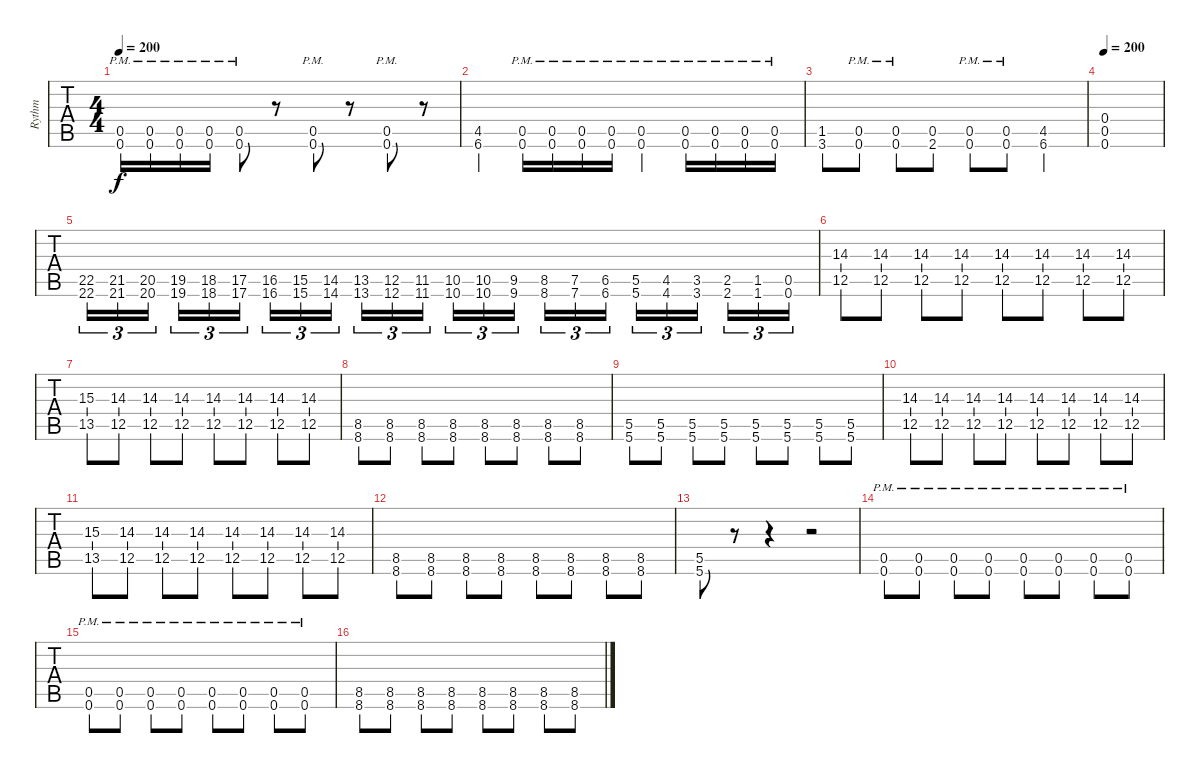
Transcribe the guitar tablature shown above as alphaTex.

\track ("Rythm" "Rythm") {instrument distortionguitar}
\staff {tabs}
\tuning (D4 A3 F3 C3 G2 C2) {hide}
\ts (4 4)
\tempo 200
\clef g2
\ks c
(0.5{pm} 0.6{pm}).16{dy f} (0.5{pm} 0.6{pm}).16 (0.5{pm} 0.6{pm}).16 (0.5{pm} 0.6{pm}).16 (0.5{pm} 0.6{pm}).8 r.8 (0.5{pm} 0.6{pm}).8 r.8 (0.5{pm} 0.6{pm}).8 r.8 |
(4.5 6.6).4 (0.5{pm} 0.6{pm}).16 (0.5{pm} 0.6{pm}).16 (0.5{pm} 0.6{pm}).16 (0.5{pm} 0.6{pm}).16 (0.5{pm} 0.6{pm}).4 (0.5{pm} 0.6{pm}).16 (0.5{pm} 0.6{pm}).16 (0.5{pm} 0.6{pm}).16 (0.5{pm} 0.6{pm}).16 |
(1.5 3.6).8 (0.5{pm} 0.6{pm}).8 (0.5{pm} 0.6{pm}).8 (0.5 2.6).8 (0.5{pm} 0.6{pm}).8 (0.5{pm} 0.6{pm}).8 (4.5 6.6).4 |
\tempo 200
(0.4 0.5 0.6).1 |
(22.5 22.6).16{tu (3 2) instrument guitarfretnoise} (21.5 21.6).16{tu (3 2)} (20.5 20.6).16{tu (3 2) beam splitsecondary} (19.5 19.6).16{tu (3 2)} (18.5 18.6).16{tu (3 2)} (17.5 17.6).16{tu (3 2)} (16.5 16.6).16{tu (3 2)} (15.5 15.6).16{tu (3 2)} (14.5 14.6).16{tu (3 2) beam splitsecondary} (13.5 13.6).16{tu (3 2)} (12.5 12.6).16{tu (3 2)} (11.5 11.6).16{tu (3 2)} (10.5 10.6).16{tu (3 2)} (10.5 10.6).16{tu (3 2)} (9.5 9.6).16{tu (3 2) beam splitsecondary} (8.5 8.6).16{tu (3 2)} (7.5 7.6).16{tu (3 2)} (6.5 6.6).16{tu (3 2)} (5.5 5.6).16{tu (3 2)} (4.5 4.6).16{tu (3 2)} (3.5 3.6).16{tu (3 2) beam splitsecondary} (2.5 2.6).16{tu (3 2)} (1.5 1.6).16{tu (3 2)} (0.5 0.6).16{tu (3 2)} |
(14.3 12.5).8{instrument distortionguitar} (14.3 12.5).8 (14.3 12.5).8 (14.3 12.5).8 (14.3 12.5).8 (14.3 12.5).8 (14.3 12.5).8 (14.3 12.5).8 |
(15.3 13.5).8 (14.3 12.5).8 (14.3 12.5).8 (14.3 12.5).8 (14.3 12.5).8 (14.3 12.5).8 (14.3 12.5).8 (14.3 12.5).8 |
(8.5 8.6).8 (8.5 8.6).8 (8.5 8.6).8 (8.5 8.6).8 (8.5 8.6).8 (8.5 8.6).8 (8.5 8.6).8 (8.5 8.6).8 |
(5.5 5.6).8 (5.5 5.6).8 (5.5 5.6).8 (5.5 5.6).8 (5.5 5.6).8 (5.5 5.6).8 (5.5 5.6).8 (5.5 5.6).8 |
(14.3 12.5).8 (14.3 12.5).8 (14.3 12.5).8 (14.3 12.5).8 (14.3 12.5).8 (14.3 12.5).8 (14.3 12.5).8 (14.3 12.5).8 |
(15.3 13.5).8 (14.3 12.5).8 (14.3 12.5).8 (14.3 12.5).8 (14.3 12.5).8 (14.3 12.5).8 (14.3 12.5).8 (14.3 12.5).8 |
(8.5 8.6).8 (8.5 8.6).8 (8.5 8.6).8 (8.5 8.6).8 (8.5 8.6).8 (8.5 8.6).8 (8.5 8.6).8 (8.5 8.6).8 |
(5.5 5.6).8 r.8 r.4 r.2 |
(0.5{pm} 0.6{pm}).8 (0.5{pm} 0.6{pm}).8 (0.5{pm} 0.6{pm}).8 (0.5{pm} 0.6{pm}).8 (0.5{pm} 0.6{pm}).8 (0.5{pm} 0.6{pm}).8 (0.5{pm} 0.6{pm}).8 (0.5{pm} 0.6{pm}).8 |
(0.5{pm} 0.6{pm}).8 (0.5{pm} 0.6{pm}).8 (0.5{pm} 0.6{pm}).8 (0.5{pm} 0.6{pm}).8 (0.5{pm} 0.6{pm}).8 (0.5{pm} 0.6{pm}).8 (0.5{pm} 0.6{pm}).8 (0.5{pm} 0.6{pm}).8 |
(8.5 8.6).8 (8.5 8.6).8 (8.5 8.6).8 (8.5 8.6).8 (8.5 8.6).8 (8.5 8.6).8 (8.5 8.6).8 (8.5 8.6).8
